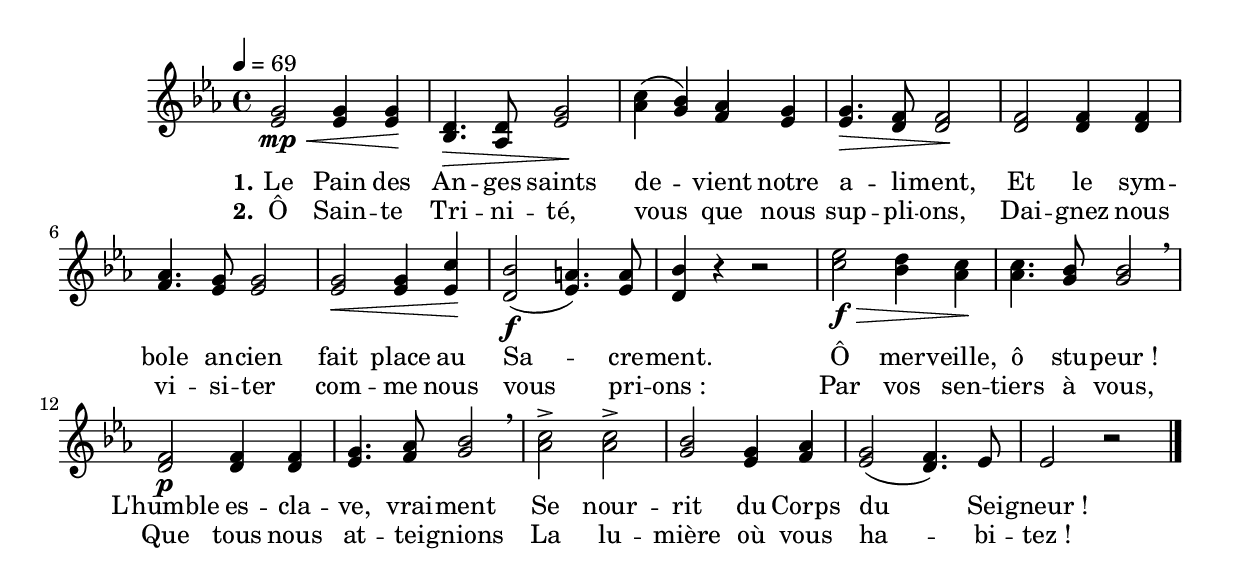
\version "2.16"
\include "italiano.ly"

\header {
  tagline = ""
  composer = ""
}                                        

MetriqueArmure = {
  \tempo 4=69
  \time 4/4
  \key mib \major
}

italique = { \override Score . LyricText #'font-shape = #'italic }

roman = { \override Score . LyricText #'font-shape = #'roman }

MusiqueTheme = \relative do' {
  <mib sol>2\mp\< <mib sol>4 <mib sol>\!
  <re sib>4.\> <re lab>8 <mib sol>2\!
  <lab do>4( <sol sib>) <fa lab> <mib sol>
  <mib sol>4.\> <re fa>8 <re fa>2\!
  <re fa>2 <re fa>4 <re fa>
  <fa lab>4. <mib sol>8 <mib sol>2
  <mib sol>2\< <mib sol>4 <mib do'>\!
  <re sib'>2(\f <mib la>4.) <mib la>8
  <re sib'>4 r r2
  <do' mib>2\f\> <sib re>4 <lab do>\!
  <lab do>4. <sol sib>8 <sol sib>2 \breathe
  <re fa>2\p <re fa>4 <re fa>
  <mib sol>4. <fa lab>8 <sol sib>2 \breathe
  <lab do>2\accent <lab do>\accent
  <sol sib>2 <mib sol>4 <fa lab>
  <mib sol>2( <re fa>4.) mib8
  mib2 r \bar "|."
}

ParolesI = \lyricmode {
  \set stanza = "1."
  Le Pain des An -- ges saints de -- vient notre a -- li -- ment,
  Et le sym -- bole an -- cien fait place au Sa -- cre -- ment.
  Ô mer -- veille, ô stu -- peur_!
  L'humble es -- cla -- ve, vrai -- ment
  Se nour -- rit du Corps du Sei -- gneur_!
}

ParolesII = \lyricmode {
  \set stanza = "2."
  Ô Sain -- te Tri -- ni -- té, vous que nous sup -- pli -- ons,
  Dai -- gnez nous vi -- si -- ter com -- me nous vous pri -- ons_:
  Par vos sen -- tiers à vous,
  Que tous nous at -- tei -- gnions
  La lu -- mière où vous ha -- bi -- tez_!
}

\score{
    \new Staff <<
      \set Staff.midiInstrument = "flute"
      \set Staff.autoBeaming = ##f
      \new Voice = "theme" {
	\override Score.PaperColumn #'keep-inside-line = ##t
	\MetriqueArmure
	\MusiqueTheme
      }
      \new Lyrics \lyricsto theme {
	\ParolesI
      }               
      \new Lyrics \lyricsto theme {
	\ParolesII
      }                   
    >>
\layout{}
\midi{}
}
